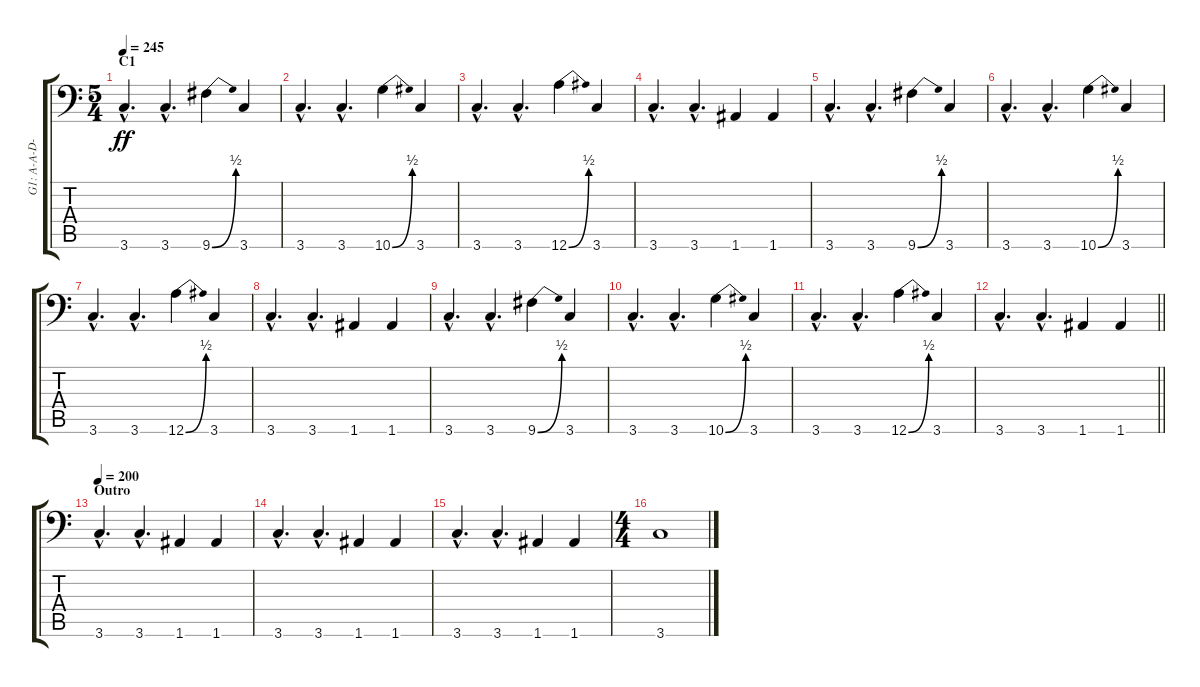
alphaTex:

\track ("G1: A-A-D-G-B-E" "G1: A-A-D-") {instrument distortionguitar}
\staff {score tabs}
\tuning (E4 B3 G3 D3 A2 A1) {hide}
\ts (5 4)
\section ("" "C1")
\tempo 245
\clef f4
\ks c
3.6{hac}.4{d dy ff} 3.6{hac}.4{d} 9.6{be (bend 0 0 60 2)}.4 3.6.4 |
3.6{hac}.4{d} 3.6{hac}.4{d} 10.6{be (bend 0 0 60 2)}.4 3.6.4 |
3.6{hac}.4{d} 3.6{hac}.4{d} 12.6{be (bend 0 0 60 2)}.4 3.6.4 |
3.6{hac}.4{d} 3.6{hac}.4{d} 1.6.4 1.6.4 |
3.6{hac}.4{d} 3.6{hac}.4{d} 9.6{be (bend 0 0 60 2)}.4 3.6.4 |
3.6{hac}.4{d} 3.6{hac}.4{d} 10.6{be (bend 0 0 60 2)}.4 3.6.4 |
3.6{hac}.4{d} 3.6{hac}.4{d} 12.6{be (bend 0 0 60 2)}.4 3.6.4 |
3.6{hac}.4{d} 3.6{hac}.4{d} 1.6.4 1.6.4 |
3.6{hac}.4{d} 3.6{hac}.4{d} 9.6{be (bend 0 0 60 2)}.4 3.6.4 |
3.6{hac}.4{d} 3.6{hac}.4{d} 10.6{be (bend 0 0 60 2)}.4 3.6.4 |
3.6{hac}.4{d} 3.6{hac}.4{d} 12.6{be (bend 0 0 60 2)}.4 3.6.4 |
\barLineRight lightlight
3.6{hac}.4{d} 3.6{hac}.4{d} 1.6.4 1.6.4 |
\section ("" "Outro")
\tempo 200
3.6{hac}.4{d} 3.6{hac}.4{d} 1.6.4 1.6.4 |
3.6{hac}.4{d} 3.6{hac}.4{d} 1.6.4 1.6.4 |
3.6{hac}.4{d} 3.6{hac}.4{d} 1.6.4 1.6.4 |
\ts (4 4)
3.6.1
